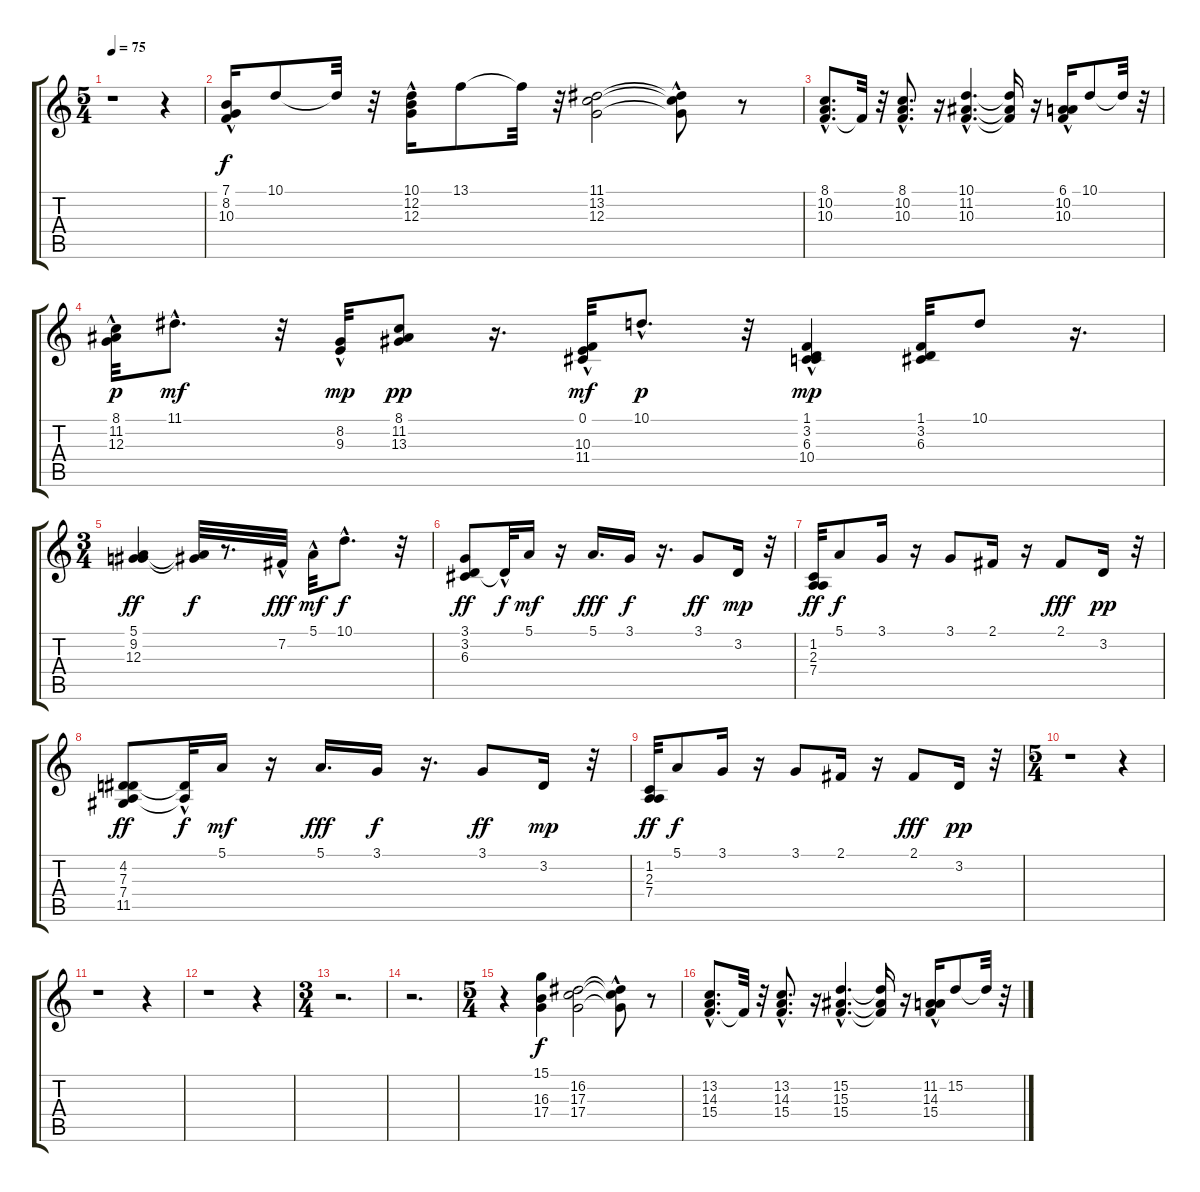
\track "" {instrument harpsichord}
\staff {score tabs}
\tuning (E4 B3 G3 D3 A2 E2) {hide}
\ts (5 4)
\tempo 75
\clef g2
\ks c
r.1{dy f instrument harpsichord} r.4 |
(7.1{hac} 8.2{hac} 10.3{hac}).16 10.1.8 10.1{t}.32 r.32 (10.1{hac} 12.2{hac} 12.3{hac}).16 13.1.8 13.1{t}.32 r.32 (11.1 13.2 12.3).2 (11.1{hac t} 13.2{t} 12.3{t}).8 r.8 |
(8.1{hac} 10.2{hac} 10.3{hac}).8{d} 10.3{t}.32 r.32 (8.1{hac} 10.2{hac} 10.3{hac}).8{d} r.16 (10.1{hac} 11.2{hac} 10.3{hac}).4{d} (10.1{t} 11.2{t} 10.3{t}).16 r.16 (6.1{hac} 10.2{hac} 10.3{hac}).16 10.1.8 10.1{t}.32 r.32 |
(8.1{hac} 11.2{hac} 12.3{hac}).32{dy p} 11.1{hac}.8{d dy mf} r.32 (8.2{hac} 9.3).32{dy mp} (8.1 11.2 13.3).8{dy pp} r.16{d} (0.1{hac} 10.3{hac} 11.4{hac}).32{dy mf} 10.1{hac}.8{d dy p} r.32 (1.1 3.2 6.3{hac} 10.4{hac}).4{dy mp} (1.1 3.2 6.3).32 10.1.8 r.16{d} |
\ts (3 4)
(5.1 9.2 12.3).4{dy ff} (5.1{t} 9.2{t}).32{dy f} r.8{d} 7.2{hac}.32{dy fff} 5.1{hac}.32{dy mf} 10.1{hac}.8{d dy f} r.32 |
(3.1 3.2 6.3).8{dy ff} 3.2{hac t}.32{dy f} 5.1.16{dy mf} r.16 5.1.16{d dy fff} 3.1.16{dy f} r.16{d} 3.1.8{dy ff} 3.2.16{dy mp} r.32 |
(1.2 2.3 7.4).32{dy ff} 5.1.8{dy f} 3.1.16 r.16 3.1.8 2.1.16 r.16 2.1.8{dy fff} 3.2.16{dy pp} r.32 |
(4.2 7.3 7.4 11.5).8{dy ff} (7.3{t} 7.4{hac t}).32{dy f} 5.1.16{dy mf} r.16 5.1.16{d dy fff} 3.1.16{dy f} r.16{d} 3.1.8{dy ff} 3.2.16{dy mp} r.32 |
(1.2 2.3 7.4).32{dy ff} 5.1.8{dy f} 3.1.16 r.16 3.1.8 2.1.16 r.16 2.1.8{dy fff} 3.2.16{dy pp} r.32 |
\ts (5 4)
r.1 r.4 |
r.1 r.4 |
r.1 r.4 |
\ts (3 4)
r.2{d} |
r.2{d} |
\ts (5 4)
r.4 (15.1 16.3 17.4).4{dy f} (16.2 17.3 17.4).2 (16.2{hac t} 17.3{t} 17.4{t}).8 r.8 |
(13.2{hac} 14.3{hac} 15.4{hac}).8{d} 15.4{t}.32 r.32 (13.2{hac} 14.3{hac} 15.4{hac}).8{d} r.16 (15.2{hac} 15.3{hac} 15.4{hac}).4{d} (15.2{t} 15.3{t} 15.4{t}).16 r.16 (11.2{hac} 14.3{hac} 15.4{hac}).16 15.2.8 15.2{t}.32 r.32
